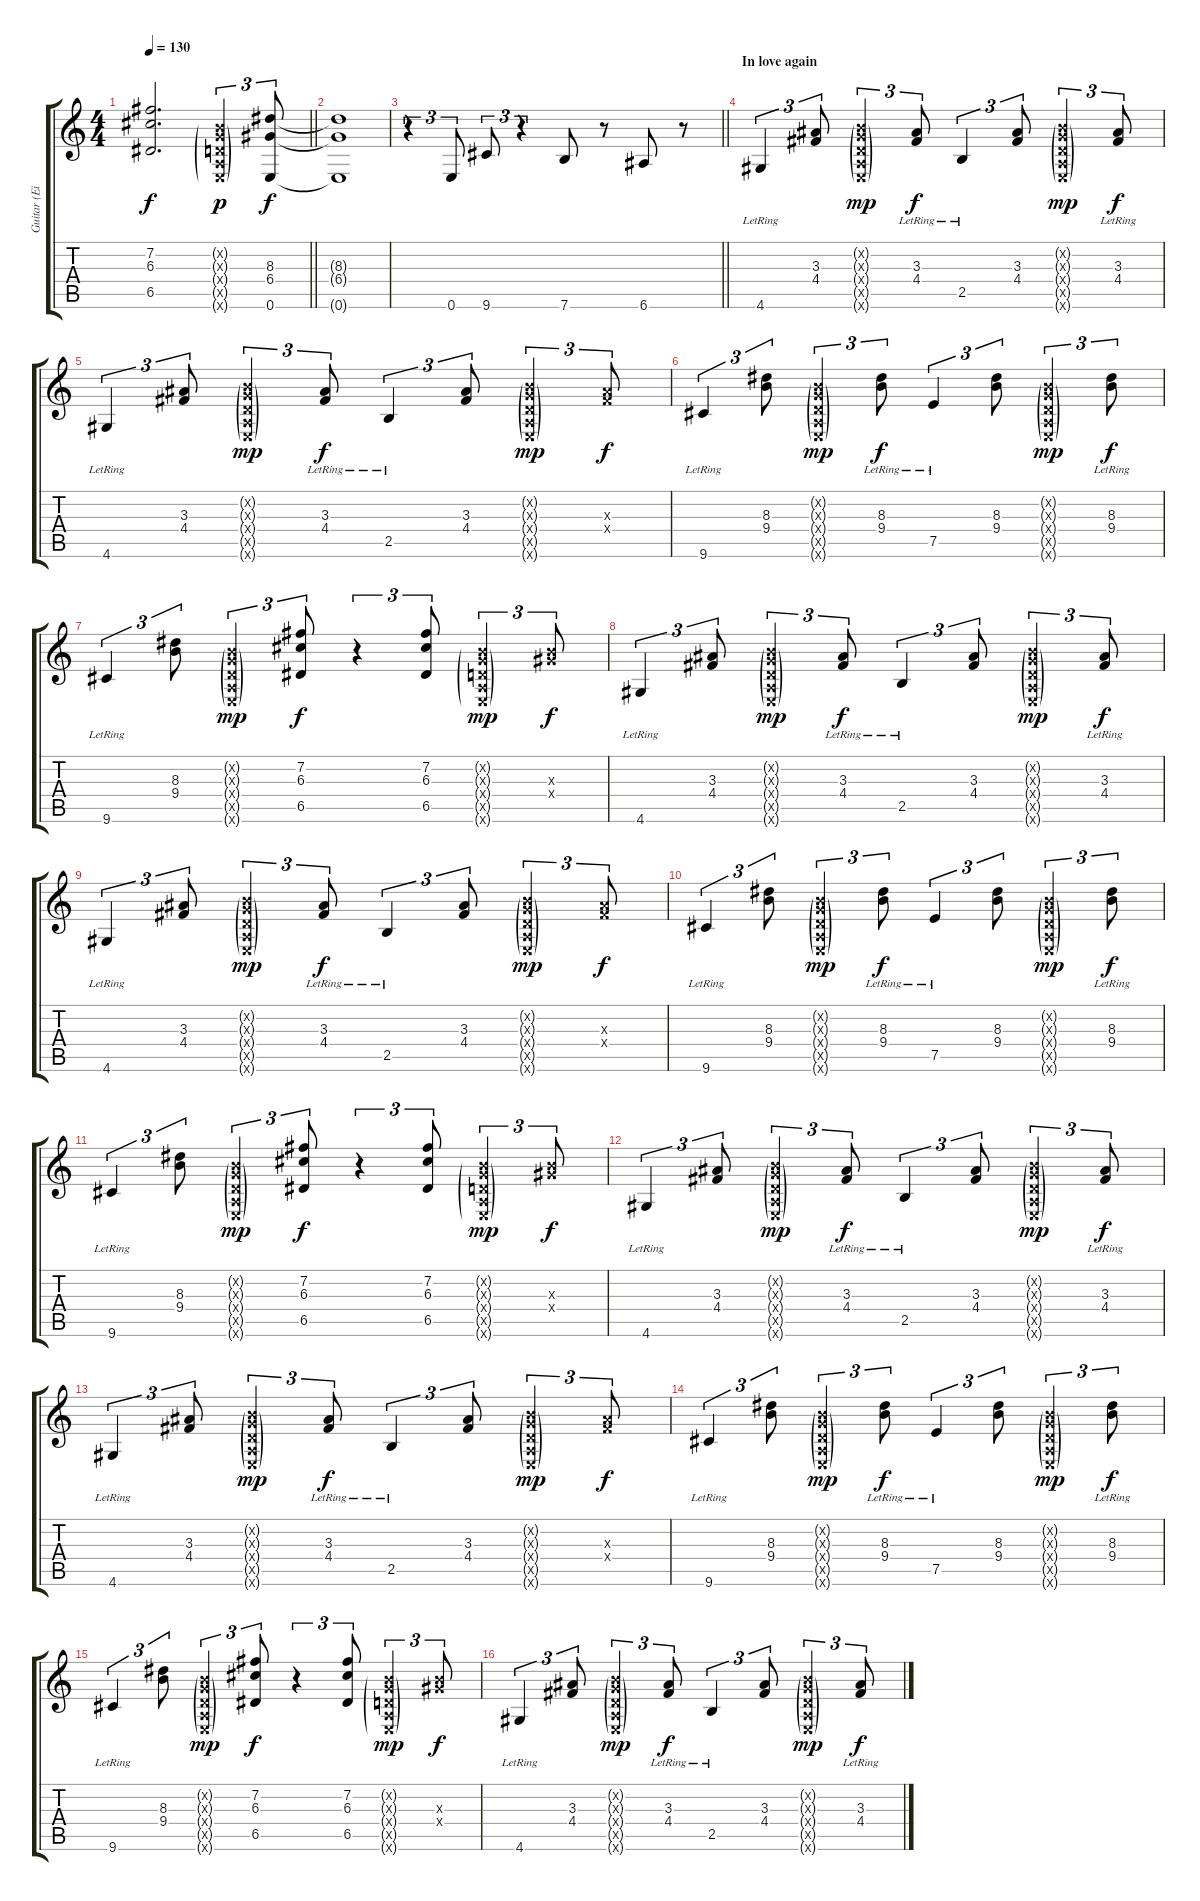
\track ("Guitar (Eirik)" "Guitar (Ei") {instrument acousticguitarnylon}
\staff {score tabs}
\tuning (E4 B3 G3 D3 A2 E2) {hide}
\ts (4 4)
\tempo 130
\clef g2
\barLineRight lightlight
\ks c
(7.2{t} 6.3{t} 6.5{t}).2{d dy f} (0.2{g x} 0.3{g x} 0.4{g x} 0.5{g x} 0.6{g x}).4{tu (3 2) dy p} (8.3 6.4 0.6).8{tu (3 2) dy f} |
(8.3{t} 6.4{t} 0.6{t}).1 |
\barLineRight lightlight
r.4{tu (3 2)} 0.6.8{tu (3 2)} 9.6.8{tu (3 2)} r.4{tu (3 2)} 7.6.8 r.8 6.6.8 r.8 |
\section ("" "In love again")
4.6{lr}.4{tu (3 2)} (3.3 4.4).8{tu (3 2)} (0.2{g x} 0.3{g x} 0.4{g x} 0.5{g x} 0.6{g x}).4{tu (3 2) dy mp} (3.3{lr} 4.4{lr}).8{tu (3 2) dy f} 2.5{lr}.4{tu (3 2)} (3.3 4.4).8{tu (3 2)} (0.2{g x} 0.3{g x} 0.4{g x} 0.5{g x} 0.6{g x}).4{tu (3 2) dy mp} (3.3{lr} 4.4{lr}).8{tu (3 2) dy f} |
4.6{lr}.4{tu (3 2)} (3.3 4.4).8{tu (3 2)} (0.2{g x} 0.3{g x} 0.4{g x} 0.5{g x} 0.6{g x}).4{tu (3 2) dy mp} (3.3{lr} 4.4{lr}).8{tu (3 2) dy f} 2.5{lr}.4{tu (3 2)} (3.3 4.4).8{tu (3 2)} (0.2{g x} 0.3{g x} 0.4{g x} 0.5{g x} 0.6{g x}).4{tu (3 2) dy mp} (3.3{x} 4.4{x}).8{tu (3 2) dy f} |
9.6{lr}.4{tu (3 2)} (8.3 9.4).8{tu (3 2)} (0.2{g x} 0.3{g x} 0.4{g x} 0.5{g x} 0.6{g x}).4{tu (3 2) dy mp} (8.3{lr} 9.4{lr}).8{tu (3 2) dy f} 7.5{lr}.4{tu (3 2)} (8.3 9.4).8{tu (3 2)} (0.2{g x} 0.3{g x} 0.4{g x} 0.5{g x} 0.6{g x}).4{tu (3 2) dy mp} (8.3{lr} 9.4{lr}).8{tu (3 2) dy f} |
9.6{lr}.4{tu (3 2)} (8.3 9.4).8{tu (3 2)} (0.2{g x} 0.3{g x} 0.4{g x} 0.5{g x} 0.6{g x}).4{tu (3 2) dy mp} (7.2 6.3 6.5).8{tu (3 2) dy f} r.4{tu (3 2)} (7.2 6.3 6.5).8{tu (3 2)} (0.2{g x} 0.3{g x} 0.4{g x} 0.5{g x} 0.6{g x}).4{tu (3 2) dy mp} (4.3{x} 6.4{x}).8{tu (3 2) dy f} |
4.6{lr}.4{tu (3 2)} (3.3 4.4).8{tu (3 2)} (0.2{g x} 0.3{g x} 0.4{g x} 0.5{g x} 0.6{g x}).4{tu (3 2) dy mp} (3.3{lr} 4.4{lr}).8{tu (3 2) dy f} 2.5{lr}.4{tu (3 2)} (3.3 4.4).8{tu (3 2)} (0.2{g x} 0.3{g x} 0.4{g x} 0.5{g x} 0.6{g x}).4{tu (3 2) dy mp} (3.3{lr} 4.4{lr}).8{tu (3 2) dy f} |
4.6{lr}.4{tu (3 2)} (3.3 4.4).8{tu (3 2)} (0.2{g x} 0.3{g x} 0.4{g x} 0.5{g x} 0.6{g x}).4{tu (3 2) dy mp} (3.3{lr} 4.4{lr}).8{tu (3 2) dy f} 2.5{lr}.4{tu (3 2)} (3.3 4.4).8{tu (3 2)} (0.2{g x} 0.3{g x} 0.4{g x} 0.5{g x} 0.6{g x}).4{tu (3 2) dy mp} (3.3{x} 4.4{x}).8{tu (3 2) dy f} |
9.6{lr}.4{tu (3 2)} (8.3 9.4).8{tu (3 2)} (0.2{g x} 0.3{g x} 0.4{g x} 0.5{g x} 0.6{g x}).4{tu (3 2) dy mp} (8.3{lr} 9.4{lr}).8{tu (3 2) dy f} 7.5{lr}.4{tu (3 2)} (8.3 9.4).8{tu (3 2)} (0.2{g x} 0.3{g x} 0.4{g x} 0.5{g x} 0.6{g x}).4{tu (3 2) dy mp} (8.3{lr} 9.4{lr}).8{tu (3 2) dy f} |
9.6{lr}.4{tu (3 2)} (8.3 9.4).8{tu (3 2)} (0.2{g x} 0.3{g x} 0.4{g x} 0.5{g x} 0.6{g x}).4{tu (3 2) dy mp} (7.2 6.3 6.5).8{tu (3 2) dy f} r.4{tu (3 2)} (7.2 6.3 6.5).8{tu (3 2)} (0.2{g x} 0.3{g x} 0.4{g x} 0.5{g x} 0.6{g x}).4{tu (3 2) dy mp} (4.3{x} 6.4{x}).8{tu (3 2) dy f} |
4.6{lr}.4{tu (3 2)} (3.3 4.4).8{tu (3 2)} (0.2{g x} 0.3{g x} 0.4{g x} 0.5{g x} 0.6{g x}).4{tu (3 2) dy mp} (3.3{lr} 4.4{lr}).8{tu (3 2) dy f} 2.5{lr}.4{tu (3 2)} (3.3 4.4).8{tu (3 2)} (0.2{g x} 0.3{g x} 0.4{g x} 0.5{g x} 0.6{g x}).4{tu (3 2) dy mp} (3.3{lr} 4.4{lr}).8{tu (3 2) dy f} |
4.6{lr}.4{tu (3 2)} (3.3 4.4).8{tu (3 2)} (0.2{g x} 0.3{g x} 0.4{g x} 0.5{g x} 0.6{g x}).4{tu (3 2) dy mp} (3.3{lr} 4.4{lr}).8{tu (3 2) dy f} 2.5{lr}.4{tu (3 2)} (3.3 4.4).8{tu (3 2)} (0.2{g x} 0.3{g x} 0.4{g x} 0.5{g x} 0.6{g x}).4{tu (3 2) dy mp} (3.3{x} 4.4{x}).8{tu (3 2) dy f} |
9.6{lr}.4{tu (3 2)} (8.3 9.4).8{tu (3 2)} (0.2{g x} 0.3{g x} 0.4{g x} 0.5{g x} 0.6{g x}).4{tu (3 2) dy mp} (8.3{lr} 9.4{lr}).8{tu (3 2) dy f} 7.5{lr}.4{tu (3 2)} (8.3 9.4).8{tu (3 2)} (0.2{g x} 0.3{g x} 0.4{g x} 0.5{g x} 0.6{g x}).4{tu (3 2) dy mp} (8.3{lr} 9.4{lr}).8{tu (3 2) dy f} |
9.6{lr}.4{tu (3 2)} (8.3 9.4).8{tu (3 2)} (0.2{g x} 0.3{g x} 0.4{g x} 0.5{g x} 0.6{g x}).4{tu (3 2) dy mp} (7.2 6.3 6.5).8{tu (3 2) dy f} r.4{tu (3 2)} (7.2 6.3 6.5).8{tu (3 2)} (0.2{g x} 0.3{g x} 0.4{g x} 0.5{g x} 0.6{g x}).4{tu (3 2) dy mp} (4.3{x} 6.4{x}).8{tu (3 2) dy f} |
4.6{lr}.4{tu (3 2)} (3.3 4.4).8{tu (3 2)} (0.2{g x} 0.3{g x} 0.4{g x} 0.5{g x} 0.6{g x}).4{tu (3 2) dy mp} (3.3{lr} 4.4{lr}).8{tu (3 2) dy f} 2.5{lr}.4{tu (3 2)} (3.3 4.4).8{tu (3 2)} (0.2{g x} 0.3{g x} 0.4{g x} 0.5{g x} 0.6{g x}).4{tu (3 2) dy mp} (3.3{lr} 4.4{lr}).8{tu (3 2) dy f}
